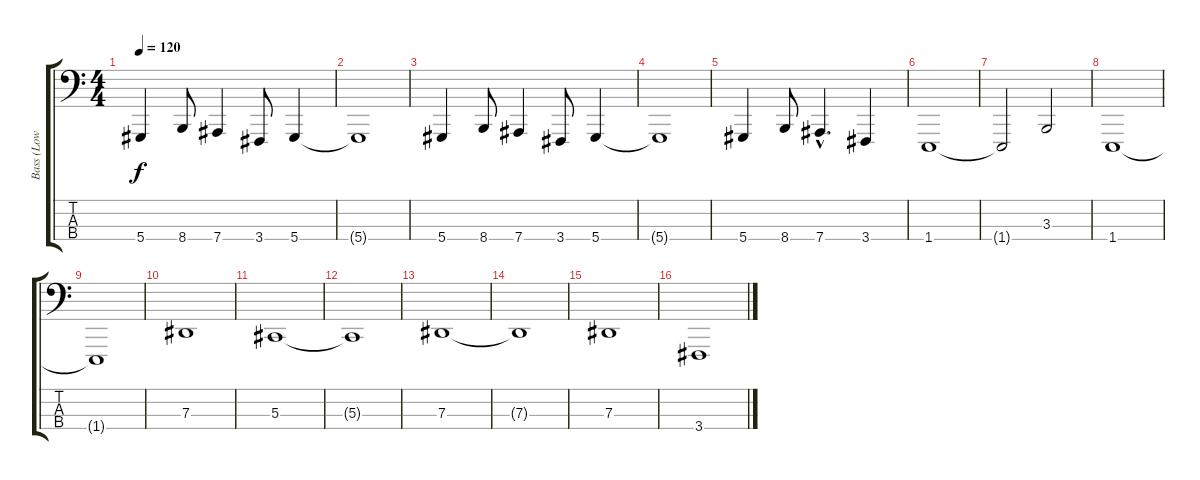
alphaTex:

\track ("Bass (Low Strings)" "Bass (Low ") {instrument synthstrings1}
\staff {score tabs}
\tuning (Gb2 Db2 Ab1 Eb1) {hide}
\ts (4 4)
\tempo 120
\clef f4
\ks c
5.4.4{dy f} 8.4.8 7.4.4 3.4.8 5.4.4 |
5.4{t}.1 |
5.4.4 8.4.8 7.4.4 3.4.8 5.4.4 |
5.4{t}.1 |
5.4.4 8.4.8 7.4{hac}.4{d} 3.4.4 |
1.4.1 |
1.4{t}.2 3.3.2 |
1.4.1 |
1.4{t}.1 |
7.3.1 |
5.3.1 |
5.3{t}.1 |
7.3.1 |
7.3{t}.1 |
7.3.1 |
3.4.1
